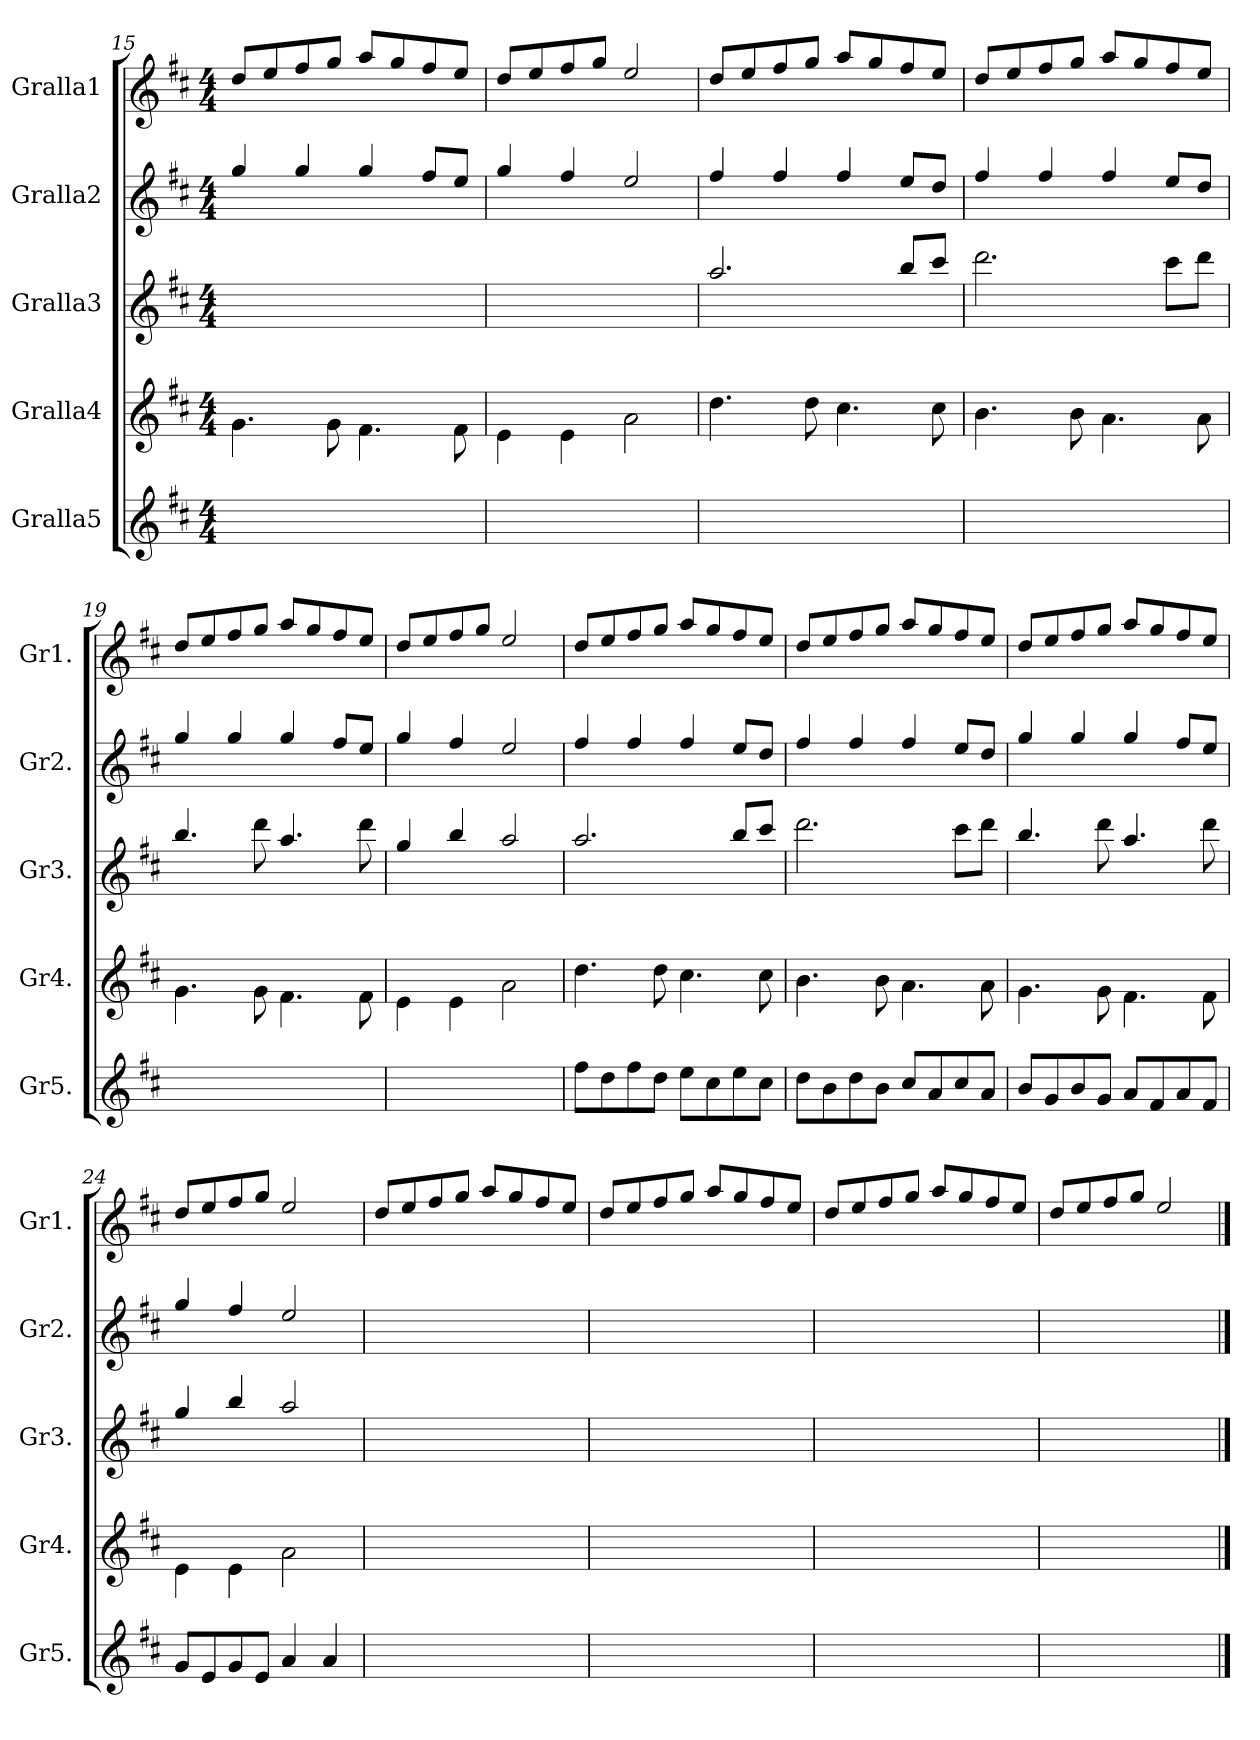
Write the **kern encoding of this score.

**kern	**kern	**kern	**kern	**kern
*part5	*part4	*part3	*part2	*part1
*staff5	*staff4	*staff3	*staff2	*staff1
*I"Gralla5	*I"Gralla4	*I"Gralla3	*I"Gralla2	*I"Gralla1
*I'Gr5.	*I'Gr4.	*I'Gr3.	*I'Gr2.	*I'Gr1.
!!LO:LB:g=z
*clefG2	*clefG2	*clefG2	*clefG2	*clefG2
*k[f#c#]	*k[f#c#]	*k[f#c#]	*k[f#c#]	*k[f#c#]
*M4/4	*M4/4	*M4/4	*M4/4	*M4/4
=15	=15	=15	=15	=15
1ryy	4.g\	1ryy	4gg/	8dd/L
.	.	.	.	8ee/
.	.	.	4gg/	8ff#/
.	8g\	.	.	8gg/J
.	4.f#\	.	4gg/	8aa/L
.	.	.	.	8gg/
.	.	.	8ff#/L	8ff#/
.	8f#\	.	8ee/J	8ee/J
=16	=16	=16	=16	=16
1ryy	4e\	1ryy	4gg/	8dd/L
.	.	.	.	8ee/
.	4e\	.	4ff#/	8ff#/
.	.	.	.	8gg/J
.	2a\	.	2ee/	2ee/
=17	=17	=17	=17	=17
1ryy	4.dd\	2.aa/	4ff#/	8dd/L
.	.	.	.	8ee/
.	.	.	4ff#/	8ff#/
.	8dd\	.	.	8gg/J
.	4.cc#\	.	4ff#/	8aa/L
.	.	.	.	8gg/
.	.	8bb/L	8ee/L	8ff#/
.	8cc#\	8ccc#/J	8dd/J	8ee/J
=18	=18	=18	=18	=18
1ryy	4.b\	2.ddd\	4ff#/	8dd/L
.	.	.	.	8ee/
.	.	.	4ff#/	8ff#/
.	8b\	.	.	8gg/J
.	4.a\	.	4ff#/	8aa/L
.	.	.	.	8gg/
.	.	8ccc#\L	8ee/L	8ff#/
.	8a\	8ddd\J	8dd/J	8ee/J
=19	=19	=19	=19	=19
1ryy	4.g\	4.bb/	4gg/	8dd/L
.	.	.	.	8ee/
.	.	.	4gg/	8ff#/
.	8g\	8ddd\	.	8gg/J
.	4.f#\	4.aa/	4gg/	8aa/L
.	.	.	.	8gg/
.	.	.	8ff#/L	8ff#/
.	8f#\	8ddd\	8ee/J	8ee/J
!!LO:PB:g=z
=20	=20	=20	=20	=20
1ryy	4e\	4gg/	4gg/	8dd/L
.	.	.	.	8ee/
.	4e\	4bb/	4ff#/	8ff#/
.	.	.	.	8gg/J
.	2a\	2aa/	2ee/	2ee/
=21	=21	=21	=21	=21
8ff#\L	4.dd\	2.aa/	4ff#/	8dd/L
8dd\	.	.	.	8ee/
8ff#\	.	.	4ff#/	8ff#/
8dd\J	8dd\	.	.	8gg/J
8ee\L	4.cc#\	.	4ff#/	8aa/L
8cc#\	.	.	.	8gg/
8ee\	.	8bb/L	8ee/L	8ff#/
8cc#\J	8cc#\	8ccc#/J	8dd/J	8ee/J
=22	=22	=22	=22	=22
8dd\L	4.b\	2.ddd\	4ff#/	8dd/L
8b\	.	.	.	8ee/
8dd\	.	.	4ff#/	8ff#/
8b\J	8b\	.	.	8gg/J
8cc#/L	4.a\	.	4ff#/	8aa/L
8a/	.	.	.	8gg/
8cc#/	.	8ccc#\L	8ee/L	8ff#/
8a/J	8a\	8ddd\J	8dd/J	8ee/J
=23	=23	=23	=23	=23
8b/L	4.g\	4.bb/	4gg/	8dd/L
8g/	.	.	.	8ee/
8b/	.	.	4gg/	8ff#/
8g/J	8g\	8ddd\	.	8gg/J
8a/L	4.f#\	4.aa/	4gg/	8aa/L
8f#/	.	.	.	8gg/
8a/	.	.	8ff#/L	8ff#/
8f#/J	8f#\	8ddd\	8ee/J	8ee/J
=24	=24	=24	=24	=24
8g/L	4e\	4gg/	4gg/	8dd/L
8e/	.	.	.	8ee/
8g/	4e\	4bb/	4ff#/	8ff#/
8e/J	.	.	.	8gg/J
4a/	2a\	2aa/	2ee/	2ee/
4a/	.	.	.	.
!!LO:LB:g=z
=25	=25	=25	=25	=25
1ryy	1ryy	1ryy	1ryy	8dd/L
.	.	.	.	8ee/
.	.	.	.	8ff#/
.	.	.	.	8gg/J
.	.	.	.	8aa/L
.	.	.	.	8gg/
.	.	.	.	8ff#/
.	.	.	.	8ee/J
=26	=26	=26	=26	=26
1ryy	1ryy	1ryy	1ryy	8dd/L
.	.	.	.	8ee/
.	.	.	.	8ff#/
.	.	.	.	8gg/J
.	.	.	.	8aa/L
.	.	.	.	8gg/
.	.	.	.	8ff#/
.	.	.	.	8ee/J
=27	=27	=27	=27	=27
1ryy	1ryy	1ryy	1ryy	8dd/L
.	.	.	.	8ee/
.	.	.	.	8ff#/
.	.	.	.	8gg/J
.	.	.	.	8aa/L
.	.	.	.	8gg/
.	.	.	.	8ff#/
.	.	.	.	8ee/J
=28	=28	=28	=28	=28
1ryy	1ryy	1ryy	1ryy	8dd/L
.	.	.	.	8ee/
.	.	.	.	8ff#/
.	.	.	.	8gg/J
.	.	.	.	2ee/
==	==	==	==	==
*-	*-	*-	*-	*-
